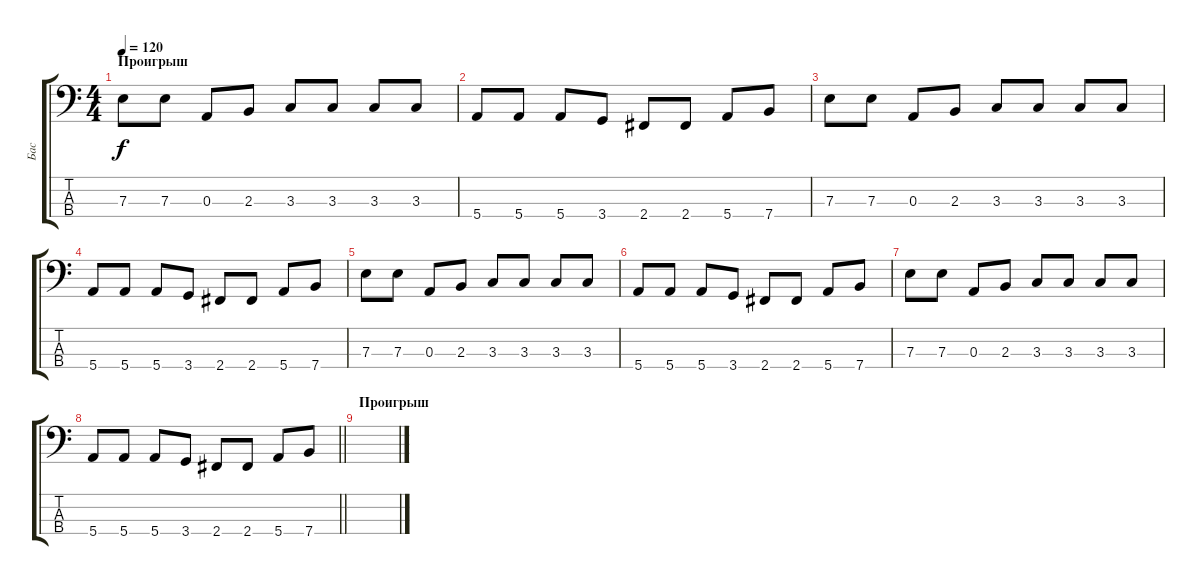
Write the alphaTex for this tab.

\track ("Бас" "Бас") {instrument electricbassfinger}
\staff {score tabs}
\tuning (G2 D2 A1 E1) {hide}
\ts (4 4)
\section ("" "Проигрыш")
\tempo 120
\clef f4
\ks c
7.3.8{dy f} 7.3.8 0.3.8 2.3.8 3.3.8 3.3.8 3.3.8 3.3.8 |
5.4.8 5.4.8 5.4.8 3.4.8 2.4.8 2.4.8 5.4.8 7.4.8 |
7.3.8 7.3.8 0.3.8 2.3.8 3.3.8 3.3.8 3.3.8 3.3.8 |
5.4.8 5.4.8 5.4.8 3.4.8 2.4.8 2.4.8 5.4.8 7.4.8 |
7.3.8 7.3.8 0.3.8 2.3.8 3.3.8 3.3.8 3.3.8 3.3.8 |
5.4.8 5.4.8 5.4.8 3.4.8 2.4.8 2.4.8 5.4.8 7.4.8 |
7.3.8 7.3.8 0.3.8 2.3.8 3.3.8 3.3.8 3.3.8 3.3.8 |
\barLineRight lightlight
5.4.8 5.4.8 5.4.8 3.4.8 2.4.8 2.4.8 5.4.8 7.4.8 |
\section ("" "Проигрыш")
